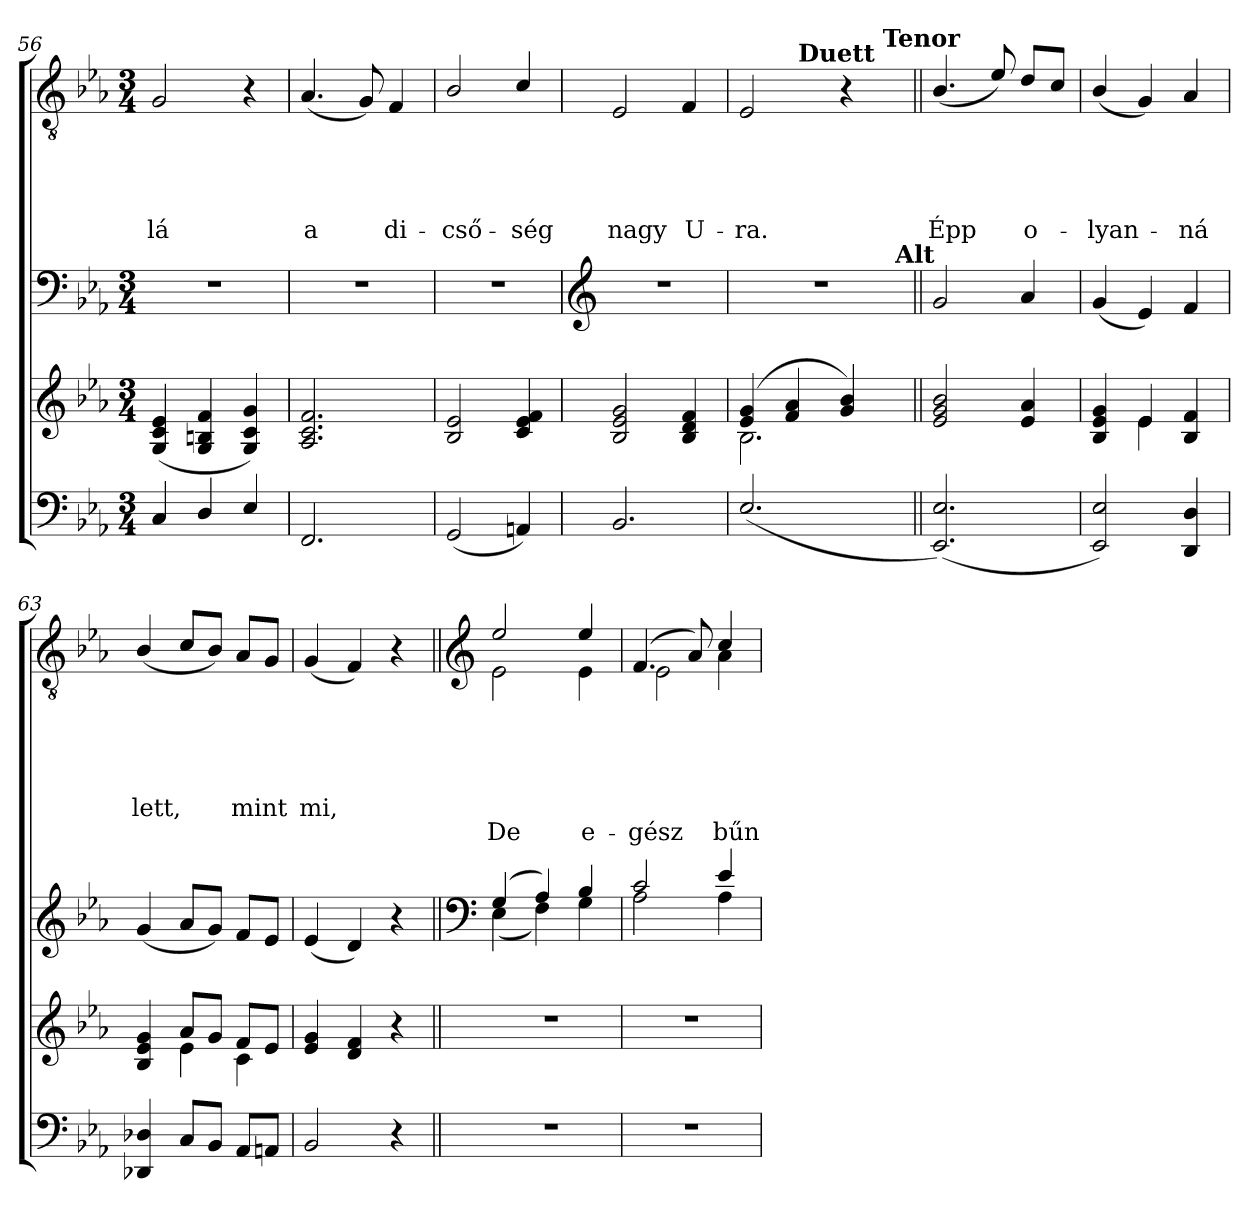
**kern	**kern	**kern	**kern	**text	**text	**text	**text	**text	**text
*part4	*part3	*part2	*part1	*part1	*part1	*part1	*part1	*part1	*part1
*staff4	*staff3	*staff2	*staff1	*staff1	*staff1	*staff1	*staff1	*staff1	*staff1
*clefF4	*clefG2	*clefF4	*clefGv2	*	*	*	*	*	*
*k[b-e-a-]	*k[b-e-a-]	*k[b-e-a-]	*k[b-e-a-]	*	*	*	*	*	*
*E-:	*E-:	*E-:	*E-:	*	*	*	*	*	*
*M3/4	*M3/4	*M3/4	*M3/4	*	*	*	*	*	*
=56	=56	=56	=56	=56	=56	=56	=56	=56	=56
!	!	!	!	!	!	!	!	!LO:LY:b	!
4C/	(<4G/ 4c/ 4e-/	2.r	2G/	.	.	.	.	-lá	.
4D/	4G/ 4Bn/ 4f/	.	.	.	.	.	.	.	.
4E-/	4G/ 4c/ 4g/)	.	4r	.	.	.	.	.	.
=57	=57	=57	=57	=57	=57	=57	=57	=57	=57
!	!	!	!	!	!	!	!	!LO:LY:b	!
2.FF/	2.A-/ 2.c/ 2.f/	2.r	(>4.A-/	.	.	.	.	a	.
.	.	.	8G/)	.	.	.	.	.	.
!	!	!	!	!	!	!	!	!LO:LY:b	!
.	.	.	4F/	.	.	.	.	di-	.
=58	=58	=58	=58	=58	=58	=58	=58	=58	=58
!	!	!	!	!	!	!	!	!LO:LY:b	!
(<2GG/	2B-/ 2e-/	2.r	2B-/	.	.	.	.	-cső-	.
!	!	!	!	!	!	!	!	!LO:LY:b	!
4AAn/)	4c/ 4e-/ 4f/	.	4c/	.	.	.	.	-ség	.
!!LO:LB:g=z
=59	=59	=59	=59	=59	=59	=59	=59	=59	=59
*	*	*clefG2	*	*	*	*	*	*	*
!	!	!	!	!	!	!	!	!LO:LY:b	!
2.BB-/	2B-/ 2e-/ 2g/	2.r	2E-/	.	.	.	.	nagy	.
!	!	!	!	!	!	!	!	!LO:LY:b	!
.	4B-/ 4d/ 4f/	.	4F/	.	.	.	.	U-	.
=60	=60	=60	=60	=60	=60	=60	=60	=60	=60
*	*^	*	*	*	*	*	*	*	*
!	!	!	!	!	!	!	!	!	!LO:LY:b	!
*	*	*	*^	*^	*	*	*	*	*	*
*	*	*	*	*	*	*^	*	*	*	*	*	*
(2.E-/	(4e-/ 4g/	2.B-\	2.r	2ryy	2E-/	4ryy	2ryy	.	.	.	.	-ra.	.
.	4f/ 4a-/	.	.	.	.	32ryy	.	.	.	.	.	.	.
!	!	!	!	!	!	!LO:TX:a:B:t=Duett	!	!	!	!	!	!	!
.	.	.	.	.	.	4...ryy	.	.	.	.	.	.	.
.	4g/ 4b-/)	.	.	8.ryy	4r	.	8ryy	.	.	.	.	.	.
.	.	.	.	.	.	.	32ryy	.	.	.	.	.	.
!	!	!	!	!	!	!	!LO:TX:a:B:t=Tenor	!	!	!	!	!	!
.	.	.	.	.	.	.	16.ryy	.	.	.	.	.	.
!	!	!	!	!LO:TX:a:B:t=Alt	!	!	!	!	!	!	!	!	!
.	.	.	.	16ryy	.	.	.	.	.	.	.	.	.
*	*v	*v	*	*	*v	*v	*v	*	*	*	*	*	*
*	*	*v	*v	*	*	*	*	*	*	*
=61||	=61||	=61||	=61||	=61||	=61||	=61||	=61||	=61||	=61||
*	*^	*^	*^	*	*	*	*	*	*
*	*	*	*	*	*	*^	*	*	*	*	*	*
!	!	!	!	!	!	!	!	!	!	!	!	!LO:LY:b	!
*	*v	*v	*	*	*v	*v	*v	*	*	*	*	*	*
*	*	*v	*v	*	*	*	*	*	*	*
(2.EE-/ 2.E-/)	2e-/ 2g/ 2b-/	2g/	(>4.B-/	.	.	.	.	Épp	.
.	.	.	8e-/)	.	.	.	.	.	.
!	!	!	!	!	!	!	!	!LO:LY:b	!
.	4e-/ 4a-/	4a-/	8d/L	.	.	.	.	o-	.
.	.	.	8c/J	.	.	.	.	.	.
=62	=62	=62	=62	=62	=62	=62	=62	=62	=62
*	*^	*	*	*	*	*	*	*	*
!	!	!	!	!	!	!	!	!	!LO:LY:b	!
2EE-/ 2E-/)	4B-/ 4e-/ 4g/	4ryy	(>4g/	(>4B-/	.	.	.	.	-lyan-	.
.	4e-/	4e-\	4e-/)	4G/)	.	.	.	.	.	.
!	!	!	!	!	!	!	!	!	!LO:LY:b	!
4DD/ 4D/	4B-/ 4f/	4ryy	4f/	4A-/	.	.	.	.	-ná	.
=63	=63	=63	=63	=63	=63	=63	=63	=63	=63	=63
!	!	!	!	!	!	!	!	!	!LO:LY:b	!
4DD-X/ 4D-X/	4B-/ 4e-/ 4g/	4ryy	(>4g/	(>4B-/	.	.	.	.	lett,	.
8C/L	8a-/L	4e-\	8a-/L	8c/L	.	.	.	.	.	.
8BB-/J	8g/J	.	8g/J)	8B-/J)	.	.	.	.	.	.
!	!	!	!	!	!	!	!	!	!LO:LY:b	!
8AA-/L	8f/L	4c\	8f/L	8A-/L	.	.	.	.	mint	.
8AAn/J	8e-/J	.	8e-/J	8G/J	.	.	.	.	.	.
*	*v	*v	*	*	*	*	*	*	*	*
=64	=64	=64	=64	=64	=64	=64	=64	=64	=64
!	!	!	!	!	!	!	!	!LO:LY:b	!
2BB-/	4e-/ 4g/	(>4e-/	(>4G/	.	.	.	.	mi,	.
.	4d/ 4f/	4d/)	4F/)	.	.	.	.	.	.
4r	4r	4r	4r	.	.	.	.	.	.
!!LO:LB:g=z
=65||	=65||	=65||	=65||	=65||	=65||	=65||	=65||	=65||	=65||
*	*	*clefF4	*clefG2	*	*	*	*	*	*
*	*	*^	*	*	*	*	*	*	*
!	!	!	!	!LO:TX:a:B:t=Kar	!	!	!	!	!	!
!	!	!	!	!	!	!	!	!	!	!LO:LY:b
*	*	*	*	*^	*	*	*	*	*	*
2.r	2.r	(>4G/	(<4E-\	2ee-/	2e-\	.	.	.	.	.	De
.	.	4A-/)	4F\)	.	.	.	.	.	.	.	.
!	!	!	!	!	!	!	!	!	!	!	!LO:LY:b
.	.	4B-/	4G\	4ee-/	4e-\	.	.	.	.	.	e-
=66	=66	=66	=66	=66	=66	=66	=66	=66	=66	=66	=66
!	!	!	!	!	!	!	!	!	!	!	!LO:LY:b
2.r	2.r	2c/	2A-\	(>4.f/	2e-\	.	.	.	.	.	-gész
.	.	.	.	8a-/)	.	.	.	.	.	.	.
!	!	!	!	!	!	!	!	!	!	!	!LO:LY:b
.	.	4e-/	4A-\	4cc/	4a-\	.	.	.	.	.	bűn-
*	*	*v	*v	*	*	*	*	*	*	*	*
*	*	*	*v	*v	*	*	*	*	*	*
=	=	=	=	=	=	=	=	=	=
*-	*-	*-	*-	*-	*-	*-	*-	*-	*-
